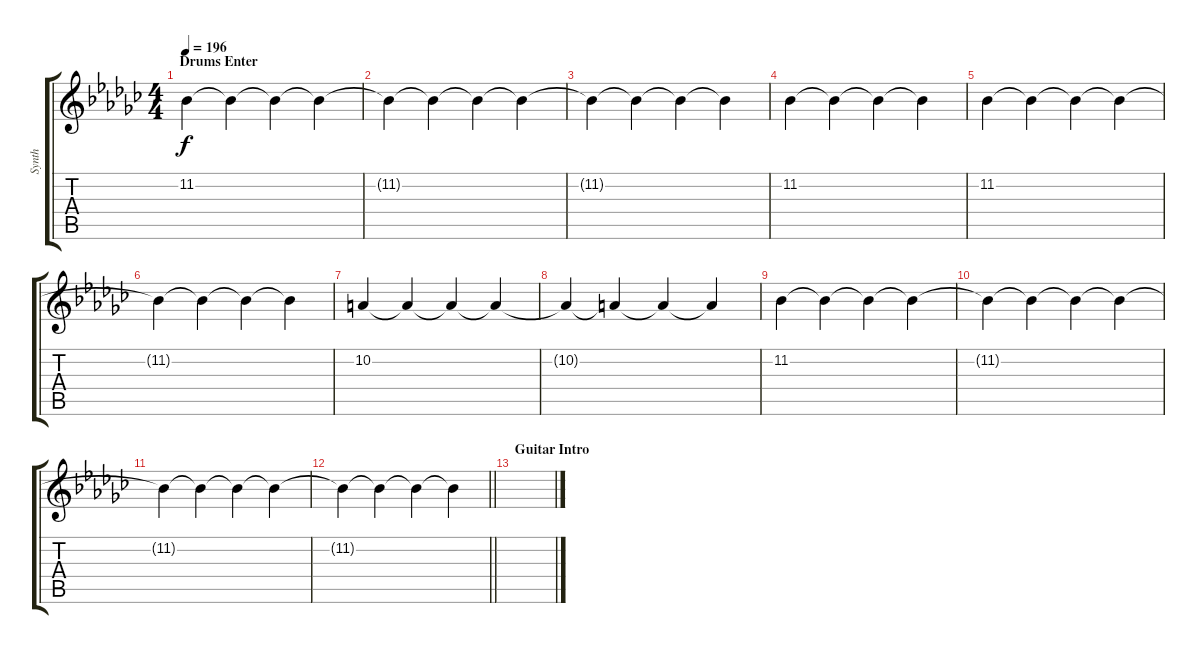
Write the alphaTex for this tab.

\track ("Synth" "Synth") {instrument pad3polysynth}
\staff {score tabs}
\tuning (E4 B3 G3 D3 A2 E2) {hide}
\ts (4 4)
\section ("" "Drums Enter")
\tempo 196
\clef g2
\ks gb
11.2.4{dy f} 11.2{t}.4 11.2{t}.4 11.2{t}.4 |
11.2{t}.4 11.2{t}.4 11.2{t}.4 11.2{t}.4 |
11.2{t}.4 11.2{t}.4 11.2{t}.4 11.2{t}.4 |
11.2.4 11.2{t}.4 11.2{t}.4 11.2{t}.4 |
11.2.4 11.2{t}.4 11.2{t}.4 11.2{t}.4 |
11.2{t}.4 11.2{t}.4 11.2{t}.4 11.2{t}.4 |
10.2.4 10.2{t}.4 10.2{t}.4 10.2{t}.4 |
10.2{t}.4 10.2{t}.4 10.2{t}.4 10.2{t}.4 |
11.2.4 11.2{t}.4 11.2{t}.4 11.2{t}.4 |
11.2{t}.4 11.2{t}.4 11.2{t}.4 11.2{t}.4 |
11.2{t}.4 11.2{t}.4 11.2{t}.4 11.2{t}.4 |
\barLineRight lightlight
11.2{t}.4 11.2{t}.4 11.2{t}.4 11.2{t}.4 |
\section ("" "Guitar Intro")
